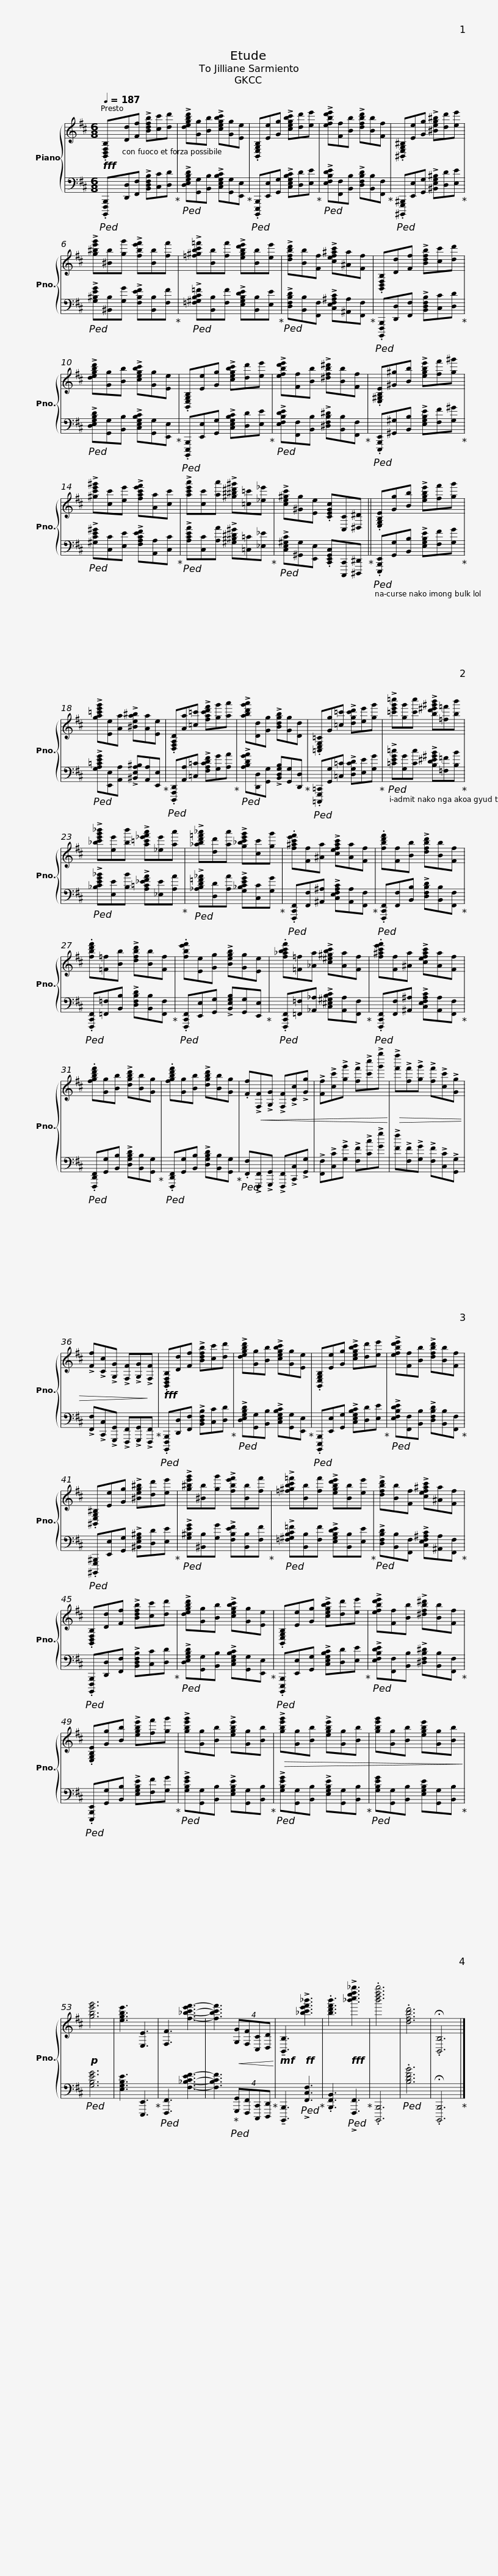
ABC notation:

X:1
%%score { 1 | 2 }
L:1/8
Q:1/4=187
M:6/8
I:linebreak $
K:D
V:1 treble
V:2 bass
V:1
!fff! .[B,,D,F,B,][Dd][Ff] !>![Bdfb][cc'][dd'] | !>![degbd'][Gg][Bb] !>![cegbc'][Gg][Ee] | .[B,,E,G,B,][Ee][Gg] !>![cegbc'][dd'][ee'] | !>![efbd'e'][Ff][Bb] !>![dfbd'][Bb][Ff] | .[^B,,E,G,^B,][Ee][Gg] !>![^Beg^b][dd'][ee'] |$ %5
 !>![g^be'g'][^Bb][gg'] !>![fbe'f'][Bb][ff'] | !>![=f^gbc'=f'][Bb][ff'] !>![egbd'e'][Bb][ee'] | !>![dfbd'][Bb][Ff] !>![cef^ac'][^Aa][Ff] | .[B,,D,F,B,][Dd][Ff] !>![Bdfb][cc'][dd'] | !>![degbd'][Gg][Bb] !>![cegbc'][Gg][Ee] |$ %10
 .[B,,E,G,B,][Ee][Gg] !>![cegbc'][dd'][ee'] | !>![efbd'e'][Ff][Bb] !>![^dfb^d'][Bb][Ff] | .[E,^G,B,E][^G^g][Bb] !>![egbe'][ff'][g^g'] | !>![^gc'e'^g'][cc'][ee'] !>![fac'e'f'][Aa][cc'] |$ !>![ac'e'a'][cc'][aa'] !>![^g^b^d'^g'][=c=c'][_e_e'] | %15
 !>![ce^gc'][^Gg][Ee] .[CEGc][C,C][^D,^D] || .[E,G,B,E][Gg][Bb] !>![egbe'][ff'][gg'] | !>![ga=c'e'g'][Ee][Aa] !>![^Bea^b][Aa][Ee] |$ .[D,F,A,D][Aa][=c=c'] !>![fac'd'f'][gg'][aa'] | !>![abd'g'a'][Dd][Gg] !>![Bdgb][Gg][Dd] | %20
 .[=C,E,G,=C][Gg][=c=c'] !>![dgc'd'][ee'][gg'] | !>![=c'e'g'=c''][gg'][c'c''] !>![bd'^e'^g'b'][=f=f'][bb'] |$ !>![_bc'e'g'_b'][ee'][bb'] !>![a=c'_e'f'a'][_ee'][aa'] | !>![_abd'=f'_a'][dd'][aa'] !>![g_bc'e'g'][cc'][gg'] | .[f^ac'e'f'][Ff][^Aa] !>![cefac'][Aa][Ff] | %25
 .[fbd'f'][Ff][Bb] !>![dfbd'][Bb][Ff] |$ .[fbd'f'][=F=f][Bb] !>![dfbd'][Bb][Ff] | .[fbe'f'][Ee][Gg] !>![Begb][Gg][Ee] | .[f_abc'f'][=F=f][_Aa] !>![c^e^gbc'][Aa][Ff] | .[f^ac'e'f'][Ff][^Aa] !>![cefac'][Aa][Ff] | %30
 .[fgbd'f'][Gg][Bb] !>![dgbd'][Bb][Gg] |$ .[fgbd'f'][Gg][Bb] !>![dgbd'][Bb][Gg] | .[Ff]!<(!!>![F,F]!>![G,G] !>![F,F]!>![Cc]!>![Gg] | !>![Ff]!>![cc']!>![gg'] !>![ff']!>![c'c'']!>![g'g'']!<)! |!>(! !>![f'f'']!>![ff']!>![gg'] !>![ff']!>![cc']!>![Gg] | %35
 !>![Ff]!>![Cc]!>![G,G] !>![F,F]!>![G,G]!>)!!>![F,F] |$!fff! .[B,,D,F,B,][Dd][Ff] !>![Bdfb][cc'][dd'] | !>![degbd'][Gg][Bb] !>![cegbc'][Gg][Ee] | .[B,,E,G,B,][Ee][Gg] !>![cegbc'][dd'][ee'] | !>![efbd'e'][Ff][Bb] !>![dfbd'][Bb][Ff] | %40
 .[^B,,E,G,^B,][Ee][Gg] !>![^Beg^b][dd'][ee'] |$ !>![g^be'g'][^Bb][gg'] !>![fbe'f'][Bb][ff'] | !>![=f^gbc'=f'][Bb][ff'] !>![egbd'e'][Bb][ee'] | !>![dfbd'][Bb][Ff] !>![cef^ac'][^Aa][Ff] | .[B,,D,F,B,][Dd][Ff] !>![Bdfb][cc'][dd'] | %45
 !>![degbd'][Gg][Bb] !>![cegbc'][Gg][Ee] |$ .[B,,E,G,B,][Ee][Gg] !>![cegbc'][dd'][ee'] | !>![efbd'e'][Ff][Bb] !>![^dfb^d'][Bb][Ff] | .[E,G,B,E][Gg][Bb] !>![egbe'][ff'][gg'] | !>![gbe'g'][Gg][Bb] !>![egbe'][Gg][Bb] | %50
!>(! !>![gbe'g'][Gg][Bb] !>![egbe'][Gg][Bb] |$ [gbe'g'][Gg][Bb] [egbe'][Gg][Bb]!>)! |!p! [gbe'g']6 | [egbe']3 [E,E]3 | [F,F]3 [f-_b-c'-e'f'-]3 | %55
 [fbc'f']3!<(! (4:3:4[G,G][F,F][C,C][D,D]!<)! |!mf! !tenuto![B,,B,]3!ff! !>![_bc'e'f'_b']3 | .[bd'f'b']3!fff! !>![_b'c''e''f''_b'']3 | .[b'd''f''b'']6 | .[dfbd']6 | %60
 .!fermata![B,,B,]6 |] %61
V:2
!ped! .[B,,,,F,,,B,,,][D,,D,][F,,F,] !>![B,,D,F,B,][C,C][D,D]!ped-up! |!ped! !>![D,E,G,B,D][G,,G,][B,,B,] !>![C,E,G,B,C][G,,G,][E,,E,]!ped-up! |!ped! .[B,,,,E,,,B,,,][E,,E,][G,,G,] !>![C,E,G,B,C][D,D][E,E]!ped-up! |!ped! !>![E,F,B,DE][F,,F,][B,,B,] !>![D,F,B,D][B,,B,][F,,F,]!ped-up! |!ped! .[^B,,,,G,,,^B,,,][E,,E,][G,,G,] !>![^B,,E,G,^B,][D,D][E,E]!ped-up! |$ %5
!ped! !>![G,^B,EG][^B,,B,][G,G] !>![F,B,EF][B,,B,][F,F]!ped-up! |!ped! !>![=F,^G,B,C=F][B,,B,][F,F] !>![E,G,B,DE][B,,B,][E,E]!ped-up! |!ped! !>![D,F,B,D][B,,B,][F,,F,] !>![C,E,F,^A,C][^A,,A,][F,,F,]!ped-up! |!ped! .[B,,,,F,,,B,,,][D,,D,][F,,F,] !>![B,,D,F,B,][C,C][D,D]!ped-up! |!ped! !>![D,E,G,B,D][G,,G,][B,,B,] !>![C,E,G,B,C][G,,G,][E,,E,]!ped-up! |$ %10
!ped! .[B,,,,E,,,B,,,][E,,E,][G,,G,] !>![C,E,G,B,C][D,D][E,E]!ped-up! |!ped! !>![E,F,B,DE][F,,F,][B,,B,] !>![^D,F,B,^D][B,,B,][F,,F,]!ped-up! |!ped! .[E,,,B,,,E,,][^G,,^G,][B,,B,] !>![E,G,B,E][F,F][G,^G]!ped-up! |!ped! !>![^G,CE^G][C,C][E,E] !>![F,A,CEF][A,,A,][C,C]!ped-up! |$!ped! !>![A,CEA][C,C][A,A] !>![^G,^B,^D^G][=C,=C][_E,_E]!ped-up! | %15
!ped! !>![C,E,^G,C][^G,,G,][E,,E,] .[C,,E,,G,,C,][C,,,C,,][^D,,,^D,,]!ped-up! ||!ped! .[E,,,B,,,E,,][G,,G,][B,,B,] !>![E,G,B,E][F,F][G,G]!ped-up! |!ped! !>![G,A,=CEG][E,,E,][A,,A,] !>![^B,,E,A,^B,][A,,A,][E,,E,]!ped-up! |$!ped! .[D,,,A,,,D,,][A,,A,][=C,=C] !>![F,A,CDF][G,G][A,A]!ped-up! |!ped! !>![A,B,DGA][D,,D,][G,,G,] !>![B,,D,G,B,][G,,G,][D,,D,]!ped-up! | %20
!ped! .[=C,,,G,,,=C,,][G,,G,][=C,=C] !>![D,G,CD][E,E][G,G]!ped-up! |!ped! !>![=CEG=c][G,G][Cc] !>![B,D^E^GB][=F,=F][B,B]!ped-up! |$!ped! !>![_B,CEG_B][E,E][B,B] !>![A,=C_EFA][_E,E][A,A]!ped-up! |!ped! !>![_A,B,D=F_A][D,D][A,A] !>![G,_B,CEG][C,C][G,G]!ped-up! |!ped! .[F,,,C,,F,,][F,,F,][^A,,^A,] !>![C,E,F,A,C][A,,A,][F,,F,]!ped-up! | %25
!ped! .[F,,,C,,F,,][F,,F,][B,,B,] !>![D,F,B,D][B,,B,][F,,F,]!ped-up! |$!ped! .[F,,,C,,F,,][=F,,=F,][B,,B,] !>![D,F,B,D][B,,B,][F,,F,]!ped-up! |!ped! .[F,,,C,,F,,][E,,E,][G,,G,] !>![B,,E,G,B,][G,,G,][E,,E,]!ped-up! |!ped! .[F,,,C,,F,,][=F,,=F,][_A,,_A,] !>![C,^E,^G,B,C][A,,A,][F,,F,]!ped-up! |!ped! .[F,,,C,,F,,][F,,F,][^A,,^A,] !>![C,E,F,A,C][A,,A,][F,,F,]!ped-up! | %30
!ped! .[F,,,D,,F,,][G,,G,][B,,B,] !>![D,G,B,D][B,,B,][G,,G,]!ped-up! |$!ped! .[F,,,D,,F,,][G,,G,][B,,B,] !>![D,G,B,D][B,,B,][G,,G,]!ped-up! |!ped! .[F,,F,]!>![F,,,F,,]!>![G,,,G,,] !>![F,,,F,,]!>![C,,C,]!>![G,,G,] | !>![F,,F,]!>![C,C]!>![G,G] !>![F,F]!>![Cc]!>![Gg] | !>![Ff]!>![F,F]!>![G,G] !>![F,F]!>![C,C]!>![G,,G,] | %35
 !>![F,,F,]!>![C,,C,]!>![G,,,G,,] !>![F,,,F,,]!>![G,,,G,,]!>![F,,,F,,]!ped-up! |$!ped! .[B,,,,F,,,B,,,][D,,D,][F,,F,] !>![B,,D,F,B,][C,C][D,D]!ped-up! |!ped! !>![D,E,G,B,D][G,,G,][B,,B,] !>![C,E,G,B,C][G,,G,][E,,E,]!ped-up! |!ped! .[B,,,,E,,,B,,,][E,,E,][G,,G,] !>![C,E,G,B,C][D,D][E,E]!ped-up! |!ped! !>![E,F,B,DE][F,,F,][B,,B,] !>![D,F,B,D][B,,B,][F,,F,]!ped-up! | %40
!ped! .[^B,,,,G,,,^B,,,][E,,E,][G,,G,] !>![^B,,E,G,^B,][D,D][E,E]!ped-up! |$!ped! !>![G,^B,EG][^B,,B,][G,G] !>![F,B,EF][B,,B,][F,F]!ped-up! |!ped! !>![=F,^G,B,C=F][B,,B,][F,F] !>![E,G,B,DE][B,,B,][E,E]!ped-up! |!ped! !>![D,F,B,D][B,,B,][F,,F,] !>![C,E,F,^A,C][^A,,A,][F,,F,]!ped-up! |!ped! .[B,,,,F,,,B,,,][D,,D,][F,,F,] !>![B,,D,F,B,][C,C][D,D]!ped-up! | %45
!ped! !>![D,E,G,B,D][G,,G,][B,,B,] !>![C,E,G,B,C][G,,G,][E,,E,]!ped-up! |$!ped! .[B,,,,E,,,B,,,][E,,E,][G,,G,] !>![C,E,G,B,C][D,D][E,E]!ped-up! |!ped! !>![E,F,B,DE][F,,F,][B,,B,] !>![^D,F,B,^D][B,,B,][F,,F,]!ped-up! |!ped! .[E,,,B,,,E,,][G,,G,][B,,B,] !>![E,G,B,E][F,F][G,G]!ped-up! |!ped! !>![G,B,EG][G,,G,][B,,B,] !>![E,G,B,E][G,,G,][B,,B,]!ped-up! | %50
!ped! !>![G,B,EG][G,,G,][B,,B,] !>![E,G,B,E][G,,G,][B,,B,]!ped-up! |$!ped! [G,B,EG][G,,G,][B,,B,] [E,G,B,E][G,,G,][B,,B,]!ped-up! |!ped! [G,B,EG]6 | [E,G,B,E]3 [E,,,E,,]3!ped-up! |!ped! [F,,,F,,]3 [F,-_B,-C-EF-]3 | %55
 [F,B,CF]3!ped-up!!ped! (4:3:4[G,,,G,,][F,,,F,,][C,,,C,,][D,,,D,,]!ped-up! | !tenuto![B,,,,B,,,]3!ped! !>![F,,C,F,]3!ped-up! | .[B,,,F,,B,,]3!ped! !>![F,,,F,,]3!ped-up! | .[B,,,,B,,,]6 |!ped! .[B,DFB]6 | %60
 .!fermata![B,,,,B,,,]6!ped-up! |] %61
